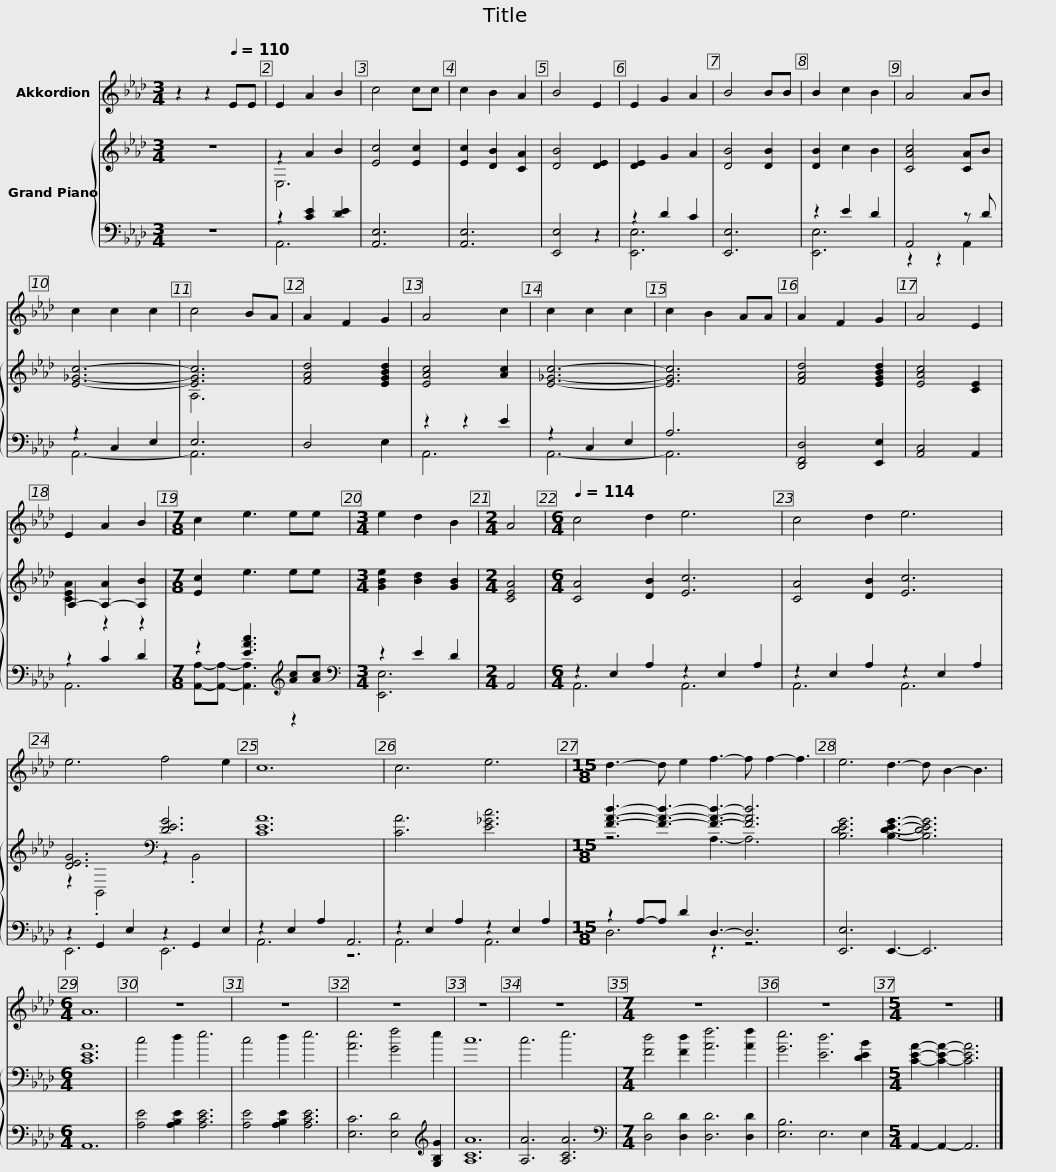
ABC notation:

X:1
%%score 1 { ( 2 4 ) | ( 3 5 ) }
L:1/8
M:3/4
I:linebreak $
K:Ab
V:1 treble
V:2 treble
V:4 treble
V:3 bass
V:5 bass
V:1
 z2 z2[Q:1/4=110] EE | E2 A2 B2 | c4 cc | c2 B2 A2 | B4 E2 | %5
 E2 G2 A2 | B4 BB | B2 c2 B2 |$ A4 AB | c2 c2 c2 | %10
 c4 BA | A2 F2 G2 | A4 c2 | c2 c2 c2 | c2 B2 AA | %15
 A2 F2 G2 | A4 E2 | E2 A2 B2 |$[M:7/8] c2 e3 ee |[M:3/4] e2 d2 B2 | %20
[M:2/4] A4 |[M:6/4][Q:1/4=114] c4 d2 e6 | c4 d2 e6 |$ e6 f4 e2 | c12 | %25
 c6 e6 |[M:15/8] d3- d e2 f3- f f2- f3 |$ e6 d3- d B2- B3 |[M:6/4] A12 | z12 | %30
 z12 | z12 | z12 | z12 |$[M:7/4] z14 | %35
 z14 |[M:5/4] z10 |] %37
V:2
 z6 | z2 A2 B2 | [Ec]4 [Ec]2 | [Ec]2 [DB]2 [CA]2 | [DB]4 [DE]2 | %5
 [DE]2 G2 A2 | [DB]4 [DB]2 | [DB]2 c2 B2 |$ [CAc]4 [CA]B | [E_Gc]6- | %10
 [EGc]6 | [FAd]4 [EGBd]2 | [EAc]4 [Ac]2 | [E_Gc]6- | [EGc]6 | %15
 [FAd]4 [EGBd]2 | [EAc]4 [CE]2 | A,2- [A,-A]2 [A,B]2 |$[M:7/8] [Ec]2 e3 ee |[M:3/4] [GBe]2 [Bd]2 [GB]2 | %20
[M:2/4] [CEA]4 |[M:6/4] [CA]4 [DB]2 [Ec]6 | [CA]4 [DB]2 [Ec]6 |$ [DEG]6[K:bass] [DEG]6 | [CEA]12 | %25
 [CA]6 [E_Gc]6 |[M:15/8] [FAd]3- [FAd]3- [FAd]3- [FAd]6 |$ [B,DEG]6 [B,DEG]3- [B,DEG]6 |[M:6/4] [CEA]12 | c4 d2 e6 | %30
 c4 d2 e6 | [Ae]6 [Gf]4 e2 | c12 | c6 e6 |$[M:7/4] [Fd]4 [Fd]2 [Af]6 [Af]2 | %35
 [Ge]6 [Ed]6 [DEB]2 |[M:5/4] [CEA]2- [CEA]2- [CEA]6 |] %37
V:3
 z6 | z2 [CE]2 [DE]2 | [A,,E,]6 | [A,,E,]6 | [E,,E,]4 z2 | %5
 z2 D2 C2 | [E,,E,]6 | z2 E2 D2 |$ A,,4 z D | z2 C,2 E,2 | %10
 E,6 | D,4 E,2 | z2 z2 E2 | z2 C,2 E,2 | A,6 | %15
 [D,,F,,D,]4 [E,,E,]2 | [A,,C,]4 A,,2 | z2 C2 D2 |$[M:7/8] z2 [EAc]3[K:treble] [Ac][Ac] |[M:3/4][K:bass] z2 E2 D2 | %20
[M:2/4] A,,4 |[M:6/4] z2 E,2 A,2 z2 E,2 A,2 | z2 E,2 A,2 z2 E,2 A,2 |$ z2 G,,2 E,2 z2 G,,2 E,2 | z2 E,2 A,2 A,,6 | %25
 z2 E,2 A,2 z2 E,2 A,2 |[M:15/8] z2 A,-A, D2 D,3- D,6 |$ [E,,E,]6 E,,3- E,,6 |[M:6/4] A,,12 | [A,E]4 [A,B,E]2 [A,CE]6 | %30
 [A,E]4 [A,B,E]2 [A,CE]6 | [E,C]6 [E,D]4[K:treble] [G,B,G]2 | [A,CA]12 | [A,A]6 [A,CA]6 |$[M:7/4][K:bass] [D,D]4 [D,D]2 [D,D]6 [D,D]2 | %35
 [E,B,]6 E,6 E,2 |[M:5/4] A,,2- A,,2- A,,6 |] %37
V:4
 x6 | E,6 | x6 | x6 | x6 | %5
 x6 | x6 | x6 |$ x6 | x6 | %10
 A,6 | x6 | x6 | x6 | x6 | %15
 x6 | x6 | [CEA]2 z2 z2 |$[M:7/8] x7 |[M:3/4] x6 | %20
[M:2/4] x4 |[M:6/4] x12 | x12 |$ z2[K:bass] .B,,4 z2 .B,,4 | x12 | %25
 x12 |[M:15/8] z6 A,3- A,6 |$ x15 |[M:6/4] x12 | x12 | %30
 x12 | x12 | x12 | x12 |$[M:7/4] x14 | %35
 x14 |[M:5/4] x10 |] %37
V:5
 x6 | A,,6 | x6 | x6 | x6 | %5
 [E,,E,]6 | x6 | [E,,E,]6 |$ z2 z2 A,,2 | A,,6- | %10
 A,,6 | x6 | A,,6 | A,,6- | A,,6 | %15
 x6 | x6 | A,,6 |$[M:7/8] [A,,A,]-[A,,A,]- [A,,A,]3[K:treble] z2 |[M:3/4][K:bass] [E,,E,]6 | %20
[M:2/4] x4 |[M:6/4] A,,6 A,,6 | A,,6 A,,6 |$ E,,6 E,,6 | A,,6 z6 | %25
 A,,6 A,,6 |[M:15/8] D,6 z3 z6 |$ x15 |[M:6/4] x12 | x12 | %30
 x12 | x10[K:treble] x2 | x12 | x12 |$[M:7/4][K:bass] x14 | %35
 x14 |[M:5/4] x10 |] %37
